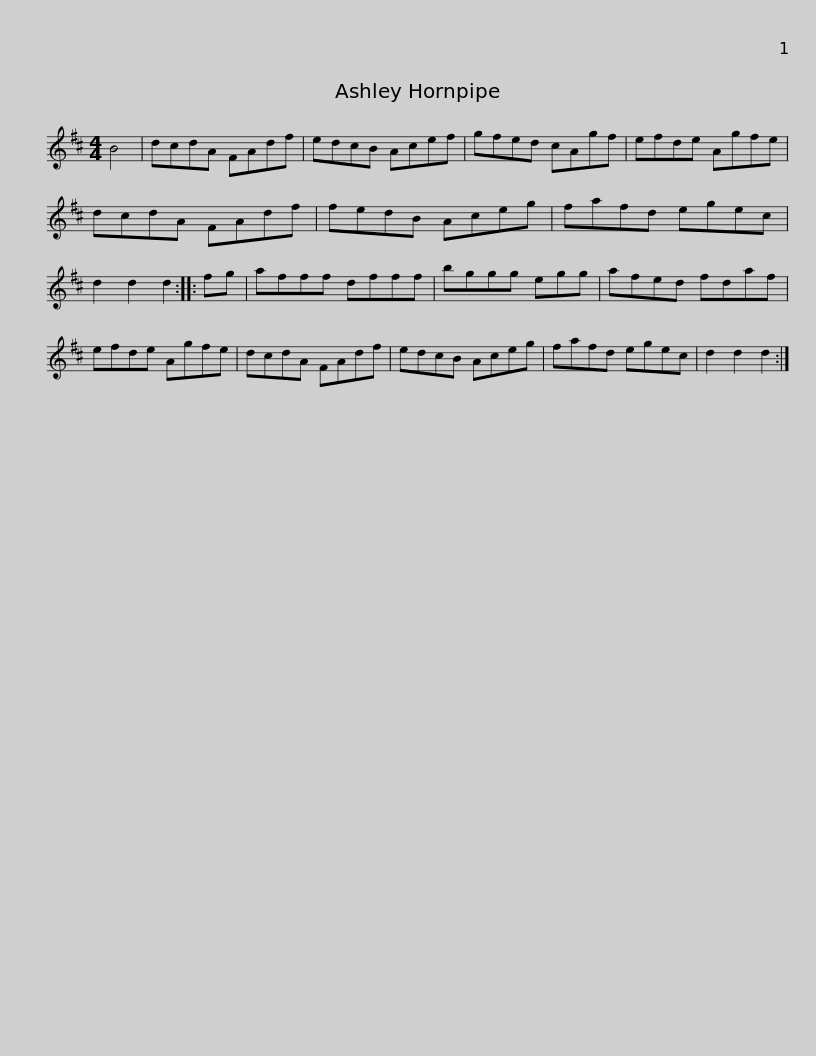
X:1
L:1/8
M:4/4
I:linebreak $
K:D
V:1 treble
V:1
 B4 | dcdA FAdf | edcB Acef | gfed cAgf | efde Agfe | %5
 dcdA FAdf |$ fedB Aceg | fafd egec | d2 d2 d2 :: fg | %10
 afff dfff | bggg egg |$ afed fdaf | efde Agfe | dcdA FAdf | %15
 edcB Aceg | fafd egec | d2 d2 d2 :| %18
